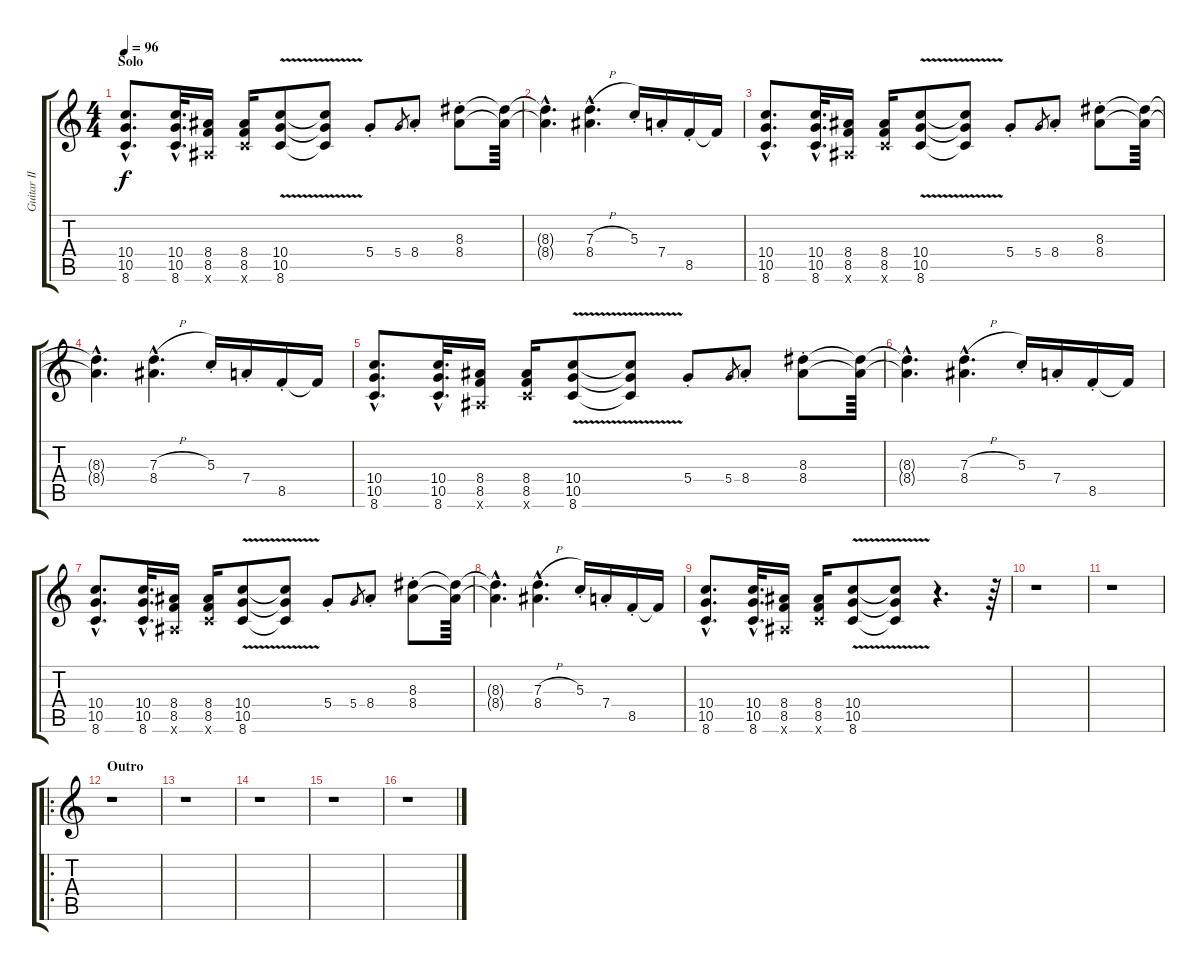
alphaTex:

\track ("Guitar II" "Guitar II") {instrument distortionguitar}
\staff {score tabs}
\tuning (E4 B3 G3 D3 A2 E2) {hide}
\ts (4 4)
\section ("" "Solo")
\tempo 96
\clef g2
\ks c
(10.4{hac} 10.5{hac} 8.6{hac}).8{d dy f} (10.4{hac} 10.5{hac} 8.6{hac}).32{d} (8.4 8.5 6.6{x}).16 (8.4 8.5 8.6{x}).16 (10.4{v} 10.5{v} 8.6{v}).8 (10.4{t} 10.5{t} 8.6{t}).8 5.4{st}.8 5.4.8{gr} 8.4{st}.8 (8.3{st} 8.4{st}).8 (8.3{t} 8.4{t}).64 |
(8.3{hac t} 8.4{hac t}).4{d} (7.3{h hac} 8.4{hac}).4{d} 5.3{st}.16 7.4{st}.16 8.5{st}.16 8.5{t}.16 |
(10.4{hac} 10.5{hac} 8.6{hac}).8{d} (10.4{hac} 10.5{hac} 8.6{hac}).32{d} (8.4 8.5 6.6{x}).16 (8.4 8.5 8.6{x}).16 (10.4{v} 10.5{v} 8.6{v}).8 (10.4{t} 10.5{t} 8.6{t}).8 5.4{st}.8 5.4.8{gr} 8.4{st}.8 (8.3{st} 8.4{st}).8 (8.3{t} 8.4{t}).64 |
(8.3{hac t} 8.4{hac t}).4{d} (7.3{h hac} 8.4{hac}).4{d} 5.3{st}.16 7.4{st}.16 8.5{st}.16 8.5{t}.16 |
(10.4{hac} 10.5{hac} 8.6{hac}).8{d} (10.4{hac} 10.5{hac} 8.6{hac}).32{d} (8.4 8.5 6.6{x}).16 (8.4 8.5 8.6{x}).16 (10.4{v} 10.5{v} 8.6{v}).8 (10.4{t} 10.5{t} 8.6{t}).8 5.4{st}.8 5.4.8{gr} 8.4{st}.8 (8.3{st} 8.4{st}).8 (8.3{t} 8.4{t}).64 |
(8.3{hac t} 8.4{hac t}).4{d} (7.3{h hac} 8.4{hac}).4{d} 5.3{st}.16 7.4{st}.16 8.5{st}.16 8.5{t}.16 |
(10.4{hac} 10.5{hac} 8.6{hac}).8{d} (10.4{hac} 10.5{hac} 8.6{hac}).32{d} (8.4 8.5 6.6{x}).16 (8.4 8.5 8.6{x}).16 (10.4{v} 10.5{v} 8.6{v}).8 (10.4{t} 10.5{t} 8.6{t}).8 5.4{st}.8 5.4.8{gr} 8.4{st}.8 (8.3{st} 8.4{st}).8 (8.3{t} 8.4{t}).64 |
(8.3{hac t} 8.4{hac t}).4{d} (7.3{h hac} 8.4{hac}).4{d} 5.3{st}.16 7.4{st}.16 8.5{st}.16 8.5{t}.16 |
(10.4{hac} 10.5{hac} 8.6{hac}).8{d} (10.4{hac} 10.5{hac} 8.6{hac}).32{d} (8.4 8.5 6.6{x}).16 (8.4 8.5 8.6{x}).16 (10.4{v} 10.5{v} 8.6{v}).8 (10.4{t} 10.5{t} 8.6{t}).8 r.4{d} r.64 |
r.1 |
r.1 |
\ro
\section ("" "Outro")
r.1 |
r.1 |
r.1 |
r.1 |
r.1
